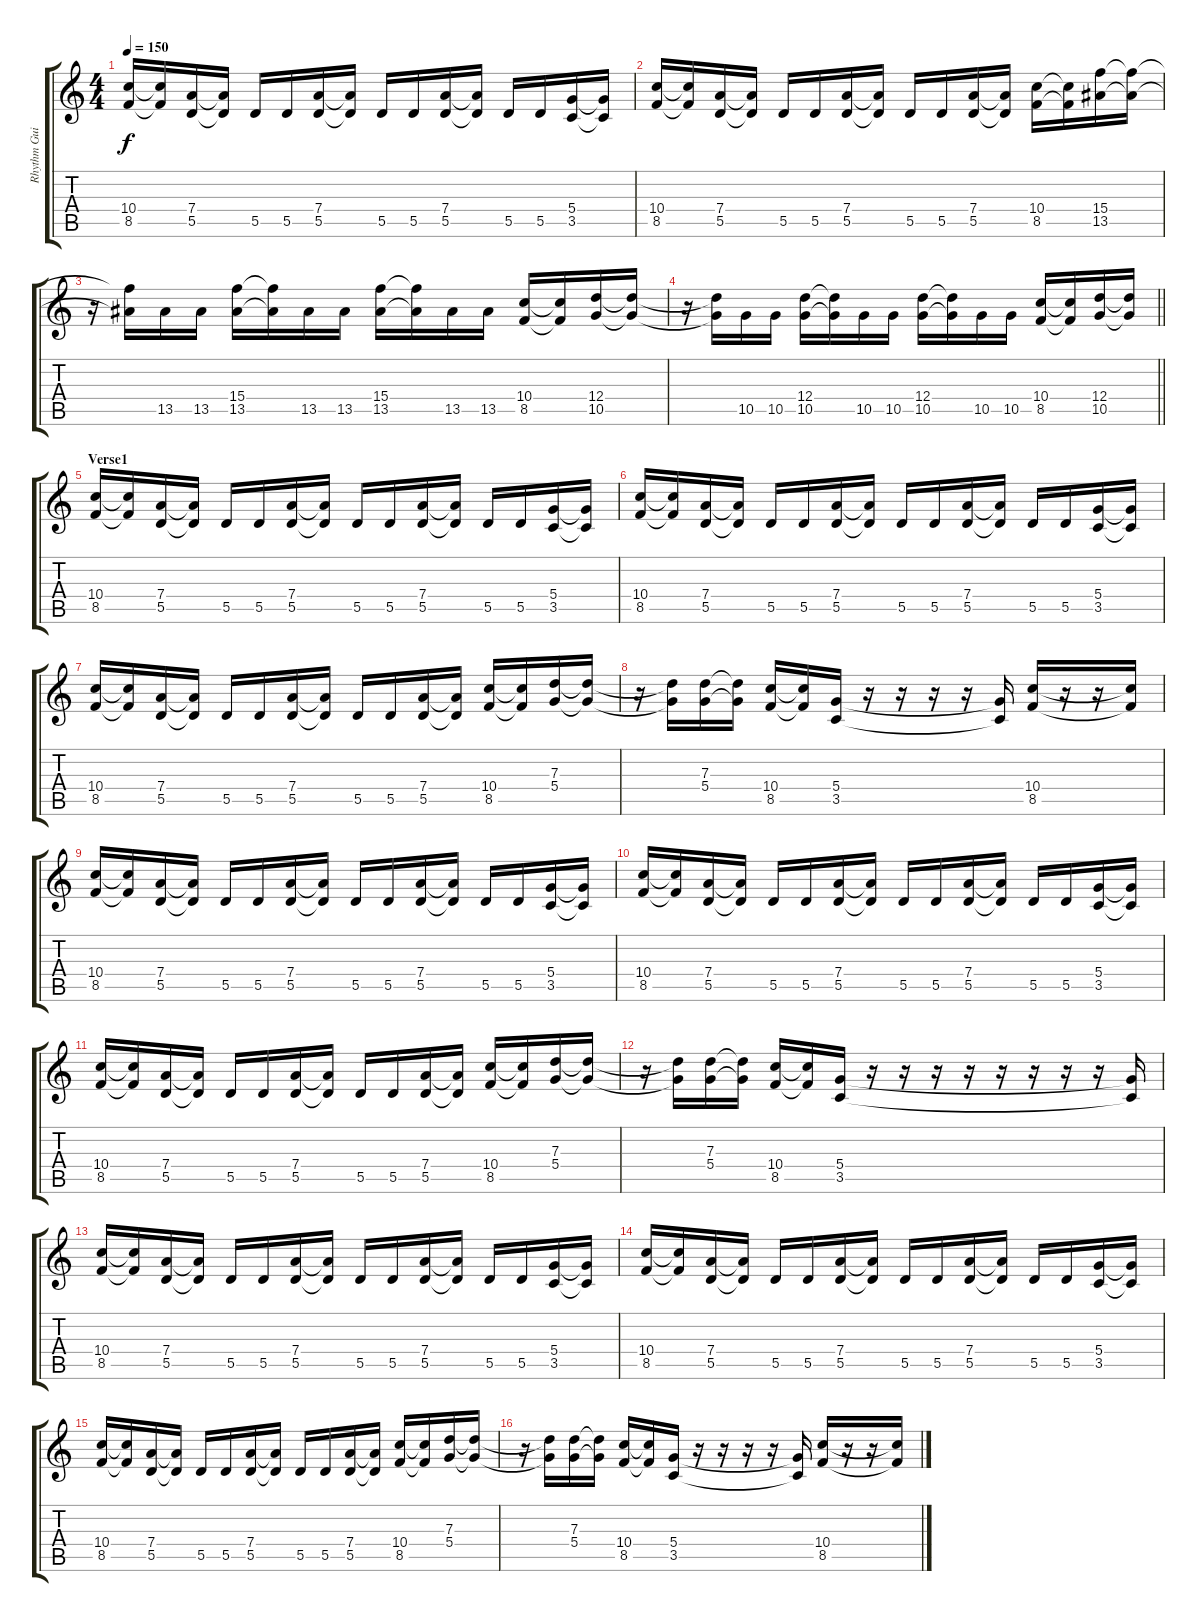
\track ("Rhythm Guitar" "Rhythm Gui") {instrument distortionguitar}
\staff {score tabs}
\tuning (E4 B3 G3 D3 A2 E2) {hide}
\ts (4 4)
\tempo 150
\clef g2
\ks c
(10.4 8.5).16{dy f} (10.4{t} 8.5{t}).16 (7.4 5.5).16 (7.4{t} 5.5{t}).16 5.5.16 5.5.16 (7.4 5.5).16 (7.4{t} 5.5{t}).16 5.5.16 5.5.16 (7.4 5.5).16 (7.4{t} 5.5{t}).16 5.5.16 5.5.16 (5.4 3.5).16 (5.4{t} 3.5{t}).16 |
(10.4 8.5).16 (10.4{t} 8.5{t}).16 (7.4 5.5).16 (7.4{t} 5.5{t}).16 5.5.16 5.5.16 (7.4 5.5).16 (7.4{t} 5.5{t}).16 5.5.16 5.5.16 (7.4 5.5).16 (7.4{t} 5.5{t}).16 (10.4 8.5).16 (10.4{t} 8.5{t}).16 (15.4 13.5).16 (15.4{t} 13.5{t}).16 |
r.16 (15.4{t} 13.5{t}).16 13.5.16 13.5.16 (15.4 13.5).16 (15.4{t} 13.5{t}).16 13.5.16 13.5.16 (15.4 13.5).16 (15.4{t} 13.5{t}).16 13.5.16 13.5.16 (10.4 8.5).16 (10.4{t} 8.5{t}).16 (12.4 10.5).16 (12.4{t} 10.5{t}).16 |
\barLineRight lightlight
r.16 (12.4{t} 10.5{t}).16 10.5.16 10.5.16 (12.4 10.5).16 (12.4{t} 10.5{t}).16 10.5.16 10.5.16 (12.4 10.5).16 (12.4{t} 10.5{t}).16 10.5.16 10.5.16 (10.4 8.5).16 (10.4{t} 8.5{t}).16 (12.4 10.5).16 (12.4{t} 10.5{t}).16 |
\section ("" "Verse1")
(10.4 8.5).16 (10.4{t} 8.5{t}).16 (7.4 5.5).16 (7.4{t} 5.5{t}).16 5.5.16 5.5.16 (7.4 5.5).16 (7.4{t} 5.5{t}).16 5.5.16 5.5.16 (7.4 5.5).16 (7.4{t} 5.5{t}).16 5.5.16 5.5.16 (5.4 3.5).16 (5.4{t} 3.5{t}).16 |
(10.4 8.5).16 (10.4{t} 8.5{t}).16 (7.4 5.5).16 (7.4{t} 5.5{t}).16 5.5.16 5.5.16 (7.4 5.5).16 (7.4{t} 5.5{t}).16 5.5.16 5.5.16 (7.4 5.5).16 (7.4{t} 5.5{t}).16 5.5.16 5.5.16 (5.4 3.5).16 (5.4{t} 3.5{t}).16 |
(10.4 8.5).16 (10.4{t} 8.5{t}).16 (7.4 5.5).16 (7.4{t} 5.5{t}).16 5.5.16 5.5.16 (7.4 5.5).16 (7.4{t} 5.5{t}).16 5.5.16 5.5.16 (7.4 5.5).16 (7.4{t} 5.5{t}).16 (10.4 8.5).16 (10.4{t} 8.5{t}).16 (7.3 5.4).16 (7.3{t} 5.4{t}).16 |
r.16 (7.3{t} 5.4{t}).16 (7.3 5.4).16 (7.3{t} 5.4{t}).16 (10.4 8.5).16 (10.4{t} 8.5{t}).16 (5.4 3.5).16 r.16 r.16 r.16 r.16 (5.4{t} 3.5{t}).16 (10.4 8.5).16 r.16 r.16 (10.4{t} 8.5{t}).16 |
(10.4 8.5).16 (10.4{t} 8.5{t}).16 (7.4 5.5).16 (7.4{t} 5.5{t}).16 5.5.16 5.5.16 (7.4 5.5).16 (7.4{t} 5.5{t}).16 5.5.16 5.5.16 (7.4 5.5).16 (7.4{t} 5.5{t}).16 5.5.16 5.5.16 (5.4 3.5).16 (5.4{t} 3.5{t}).16 |
(10.4 8.5).16 (10.4{t} 8.5{t}).16 (7.4 5.5).16 (7.4{t} 5.5{t}).16 5.5.16 5.5.16 (7.4 5.5).16 (7.4{t} 5.5{t}).16 5.5.16 5.5.16 (7.4 5.5).16 (7.4{t} 5.5{t}).16 5.5.16 5.5.16 (5.4 3.5).16 (5.4{t} 3.5{t}).16 |
(10.4 8.5).16 (10.4{t} 8.5{t}).16 (7.4 5.5).16 (7.4{t} 5.5{t}).16 5.5.16 5.5.16 (7.4 5.5).16 (7.4{t} 5.5{t}).16 5.5.16 5.5.16 (7.4 5.5).16 (7.4{t} 5.5{t}).16 (10.4 8.5).16 (10.4{t} 8.5{t}).16 (7.3 5.4).16 (7.3{t} 5.4{t}).16 |
r.16 (7.3{t} 5.4{t}).16 (7.3 5.4).16 (7.3{t} 5.4{t}).16 (10.4 8.5).16 (10.4{t} 8.5{t}).16 (5.4 3.5).16 r.16 r.16 r.16 r.16 r.16 r.16 r.16 r.16 (5.4{t} 3.5{t}).16 |
(10.4 8.5).16 (10.4{t} 8.5{t}).16 (7.4 5.5).16 (7.4{t} 5.5{t}).16 5.5.16 5.5.16 (7.4 5.5).16 (7.4{t} 5.5{t}).16 5.5.16 5.5.16 (7.4 5.5).16 (7.4{t} 5.5{t}).16 5.5.16 5.5.16 (5.4 3.5).16 (5.4{t} 3.5{t}).16 |
(10.4 8.5).16 (10.4{t} 8.5{t}).16 (7.4 5.5).16 (7.4{t} 5.5{t}).16 5.5.16 5.5.16 (7.4 5.5).16 (7.4{t} 5.5{t}).16 5.5.16 5.5.16 (7.4 5.5).16 (7.4{t} 5.5{t}).16 5.5.16 5.5.16 (5.4 3.5).16 (5.4{t} 3.5{t}).16 |
(10.4 8.5).16 (10.4{t} 8.5{t}).16 (7.4 5.5).16 (7.4{t} 5.5{t}).16 5.5.16 5.5.16 (7.4 5.5).16 (7.4{t} 5.5{t}).16 5.5.16 5.5.16 (7.4 5.5).16 (7.4{t} 5.5{t}).16 (10.4 8.5).16 (10.4{t} 8.5{t}).16 (7.3 5.4).16 (7.3{t} 5.4{t}).16 |
r.16 (7.3{t} 5.4{t}).16 (7.3 5.4).16 (7.3{t} 5.4{t}).16 (10.4 8.5).16 (10.4{t} 8.5{t}).16 (5.4 3.5).16 r.16 r.16 r.16 r.16 (5.4{t} 3.5{t}).16 (10.4 8.5).16 r.16 r.16 (10.4{t} 8.5{t}).16
